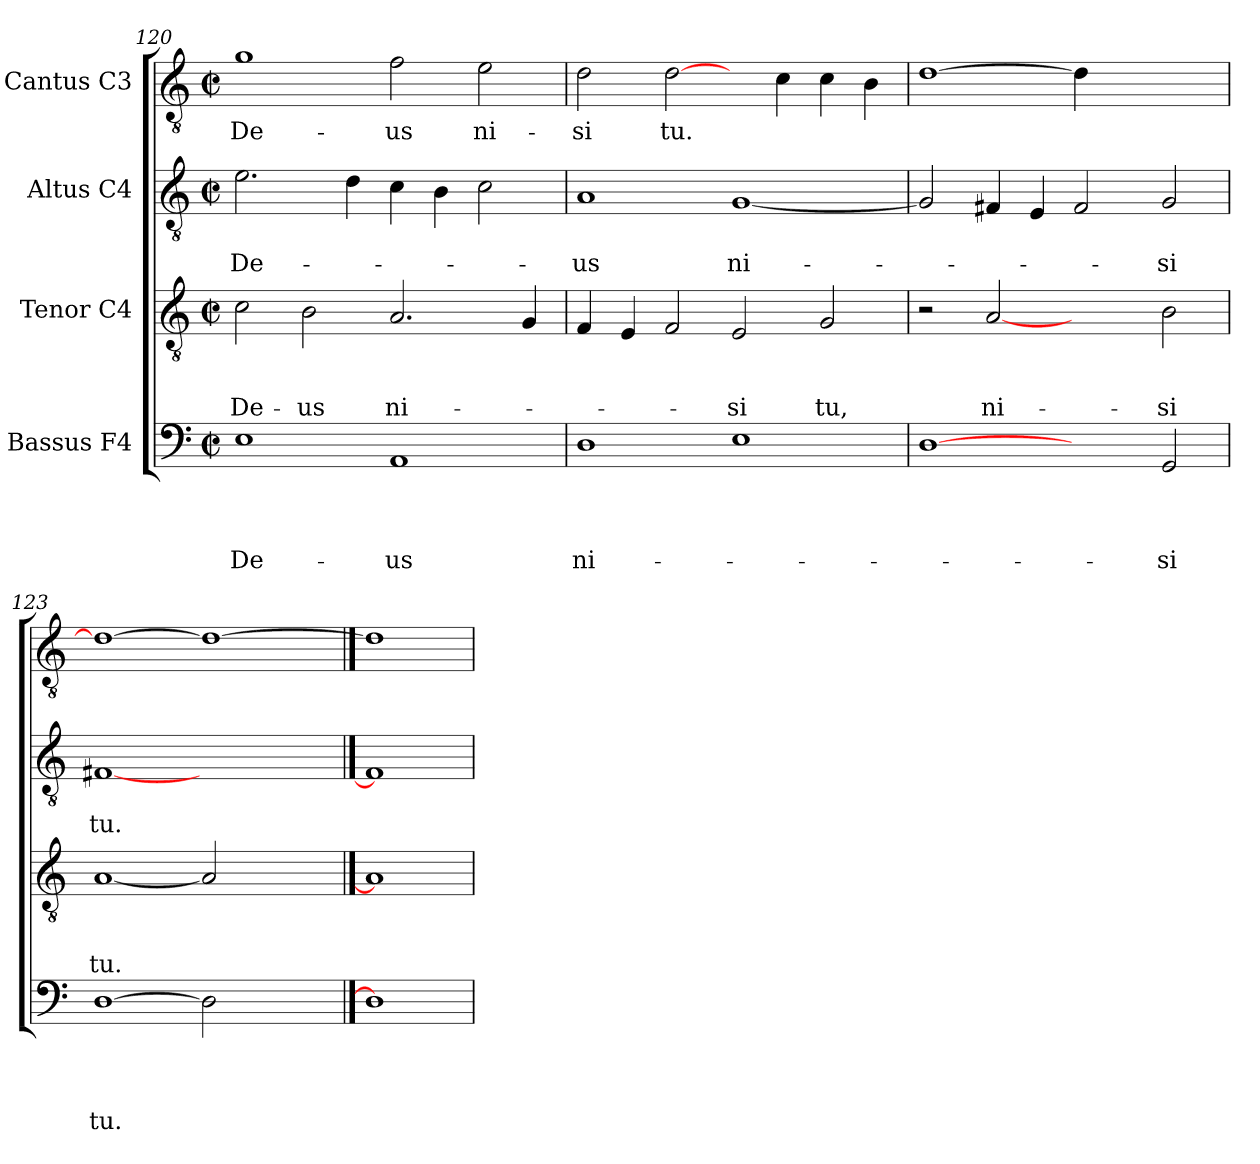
**kern	**text	**text	**text	**text	**kern	**text	**text	**text	**kern	**text	**text	**kern	**text
*part4	*part4	*part4	*part4	*part4	*part3	*part3	*part3	*part3	*part2	*part2	*part2	*part1	*part1
*staff4	*staff4	*staff4	*staff4	*staff4	*staff3	*staff3	*staff3	*staff3	*staff2	*staff2	*staff2	*staff1	*staff1
*I"Bassus F4	*	*	*	*	*I"Tenor C4	*	*	*	*I"Altus C4	*	*	*I"Cantus C3	*
*clefF4	*	*	*	*	*clefGv2	*	*	*	*clefGv2	*	*	*clefGv2	*
*k[]	*	*	*	*	*k[]	*	*	*	*k[]	*	*	*k[]	*
*C:	*	*	*	*	*C:	*	*	*	*C:	*	*	*C:	*
*M2/2	*	*	*	*	*M2/2	*	*	*	*M2/2	*	*	*M2/2	*
*met(c|)	*	*	*	*	*met(c|)	*	*	*	*met(c|)	*	*	*met(c|)	*
=120	=120	=120	=120	=120	=120	=120	=120	=120	=120	=120	=120	=120	=120
!	!	!	!	!LO:LY:b	!	!	!	!LO:LY:b	!	!	!LO:LY:b	!	!LO:LY:b
1E	.	.	.	De-	2c\	.	.	De-	2.e\	.	De-	1g	De-
!	!	!	!	!	!	!	!	!LO:LY:b	!	!	!	!	!
.	.	.	.	.	2B\	.	.	-us	.	.	.	.	.
.	.	.	.	.	.	.	.	.	4d\	.	.	.	.
!	!	!	!	!LO:LY:b	!	!	!	!LO:LY:b	!	!	!	!	!LO:LY:b
1AA	.	.	.	-us	2.A/	.	.	ni-	4c\	.	.	2f\	-us
.	.	.	.	.	.	.	.	.	4B\	.	.	.	.
!	!	!	!	!	!	!	!	!	!	!	!	!	!LO:LY:b
.	.	.	.	.	.	.	.	.	2c\	.	.	2e\	ni-
.	.	.	.	.	4G/	.	.	.	.	.	.	.	.
=121	=121	=121	=121	=121	=121	=121	=121	=121	=121	=121	=121	=121	=121
!	!	!	!	!LO:LY:b	!	!	!	!	!	!	!LO:LY:b	!	!LO:LY:b
1D	.	.	.	ni-	4F/	.	.	.	1A	.	-us	2d\	-si
.	.	.	.	.	4E/	.	.	.	.	.	.	.	.
!	!	!	!	!	!	!	!	!	!	!	!	!	!LO:LY:b
.	.	.	.	.	2F/	.	.	.	.	.	.	[2d\	tu.
!	!	!	!	!	!	!	!	!LO:LY:b	!	!	!LO:LY:b	!	!
1E	.	.	.	.	2E/	.	.	-si	[<1G	.	ni-	4ryy	.
.	.	.	.	.	.	.	.	.	.	.	.	4c\	.
!	!	!	!	!	!	!	!	!LO:LY:b	!	!	!	!	!
.	.	.	.	.	2G/	.	.	tu,	.	.	.	4c\	.
.	.	.	.	.	.	.	.	.	.	.	.	4B\	.
=122	=122	=122	=122	=122	=122	=122	=122	=122	=122	=122	=122	=122	=122
[1D	.	.	.	.	2r	.	.	.	2G/]	.	.	[>1d	.
!	!	!	!	!	!	!	!	!LO:LY:b	!	!	!	!	!
.	.	.	.	.	[2A	.	.	ni-	4F#X/	.	.	.	.
.	.	.	.	.	.	.	.	.	4E/	.	.	.	.
2ryy	.	.	.	.	2ryy	.	.	.	2F#/	.	.	4d\]	.
.	.	.	.	.	.	.	.	.	.	.	.	2.ryy	.
!	!	!	!	!LO:LY:b	!	!	!	!LO:LY:b	!	!	!LO:LY:b	!	!
2GG/	.	.	.	-si	2B\	.	.	-si	2G/	.	-si	.	.
=123	=123	=123	=123	=123	=123	=123	=123	=123	=123	=123	=123	=123	=123
!	!	!	!	!LO:LY:b	!	!	!	!LO:LY:b	!	!	!LO:LY:b	!	!
[1D	.	.	.	tu.	[1A	.	.	tu.	[1F#X	.	tu.	1d_	.
2D]	.	.	.	.	2A]	.	.	.	1ryy	.	.	1d_	.
2ryy	.	.	.	.	2ryy	.	.	.	.	.	.	.	.
==124	==124	==124	==124	==124	==124	==124	==124	==124	==124	==124	==124	==124	==124
1D]	.	.	.	.	1A]	.	.	.	1F#]	.	.	1d]	.
=	=	=	=	=	=	=	=	=	=	=	=	=	=
*-	*-	*-	*-	*-	*-	*-	*-	*-	*-	*-	*-	*-	*-
